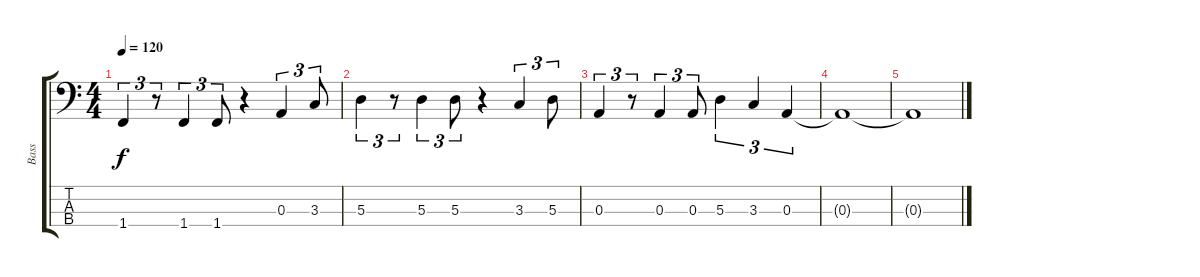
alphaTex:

\track ("Bass" "Bass") {instrument electricbassfinger}
\staff {score tabs}
\tuning (G2 D2 A1 E1) {hide}
\ts (4 4)
\tempo 120
\clef f4
\ks c
1.4.4{tu (3 2) dy f} r.8{tu (3 2)} 1.4.4{tu (3 2)} 1.4.8{tu (3 2)} r.4 0.3.4{tu (3 2)} 3.3.8{tu (3 2)} |
5.3.4{tu (3 2)} r.8{tu (3 2)} 5.3.4{tu (3 2)} 5.3.8{tu (3 2)} r.4 3.3.4{tu (3 2)} 5.3.8{tu (3 2)} |
0.3.4{tu (3 2)} r.8{tu (3 2)} 0.3.4{tu (3 2)} 0.3.8{tu (3 2)} 5.3.4{tu (3 2)} 3.3.4{tu (3 2)} 0.3.4{tu (3 2)} |
0.3{t}.1 |
0.3{t}.1
